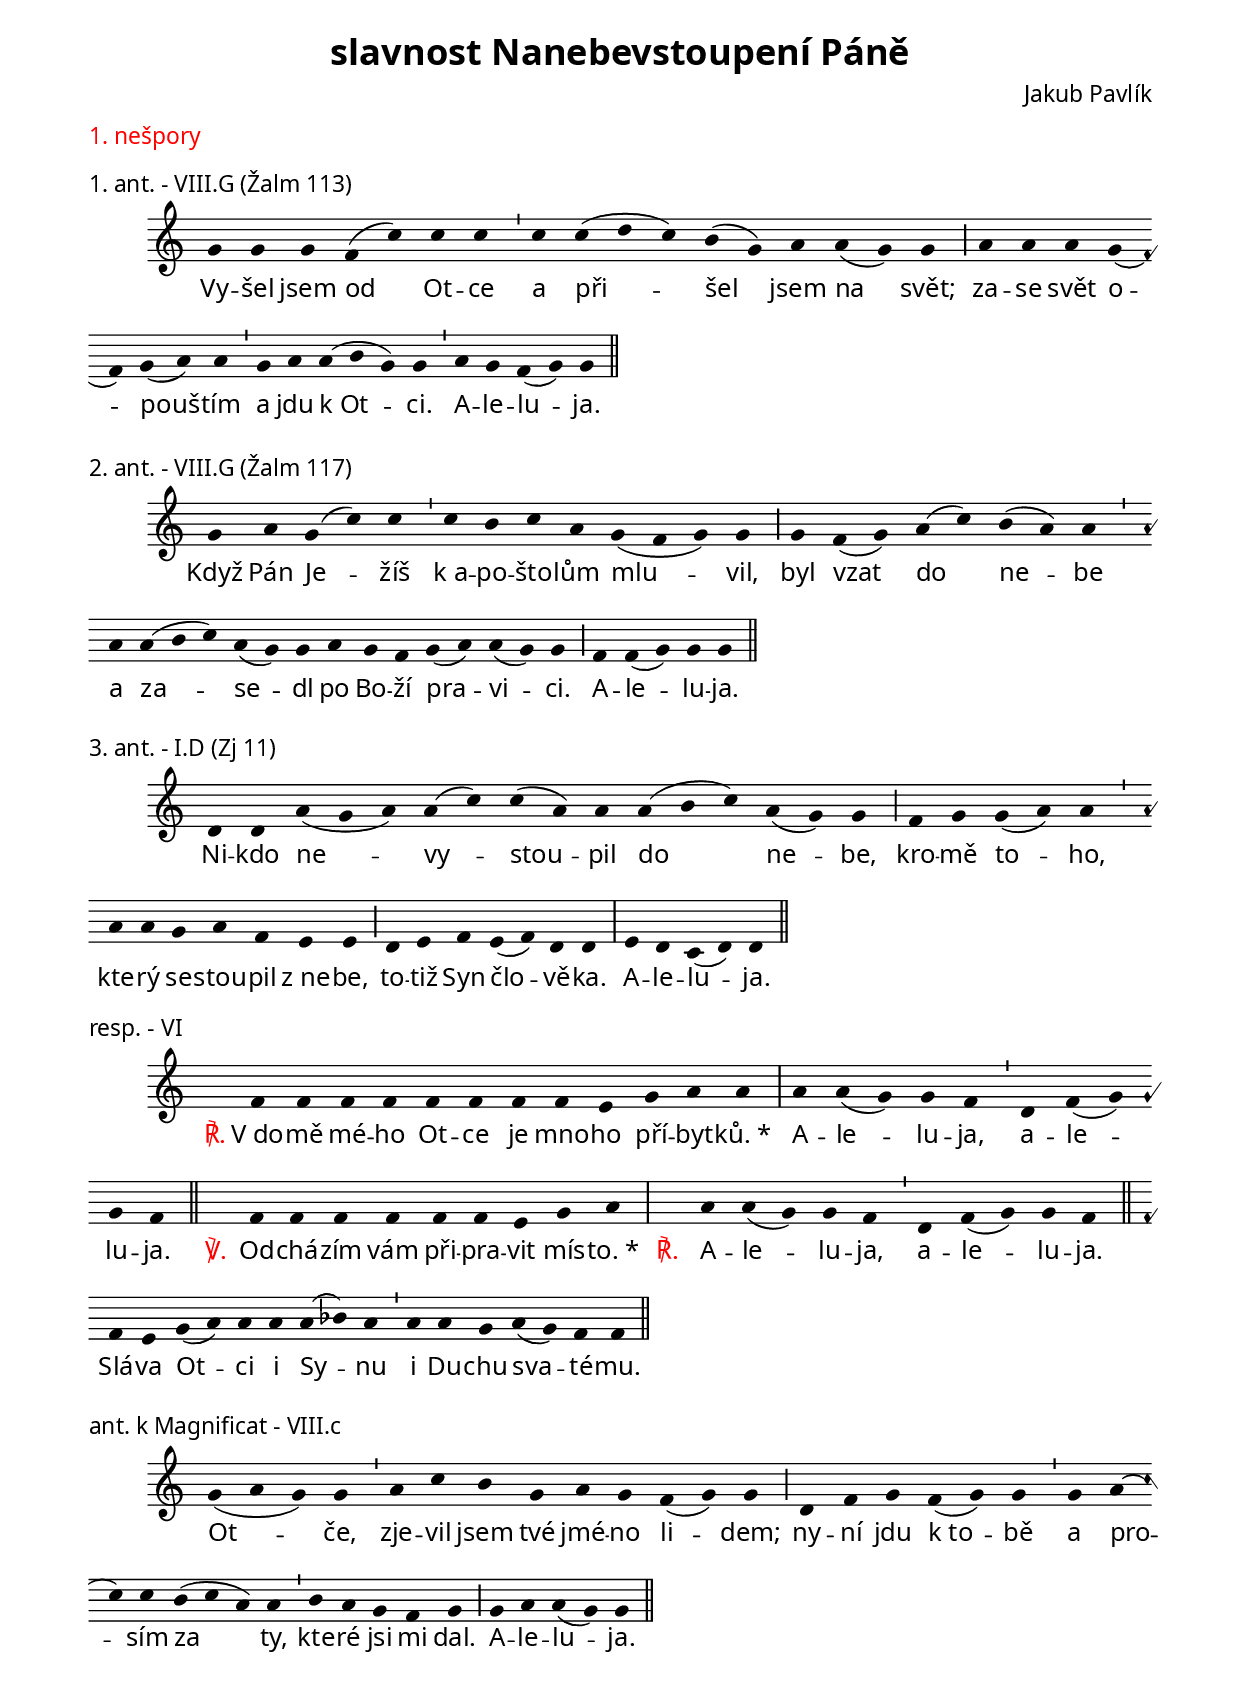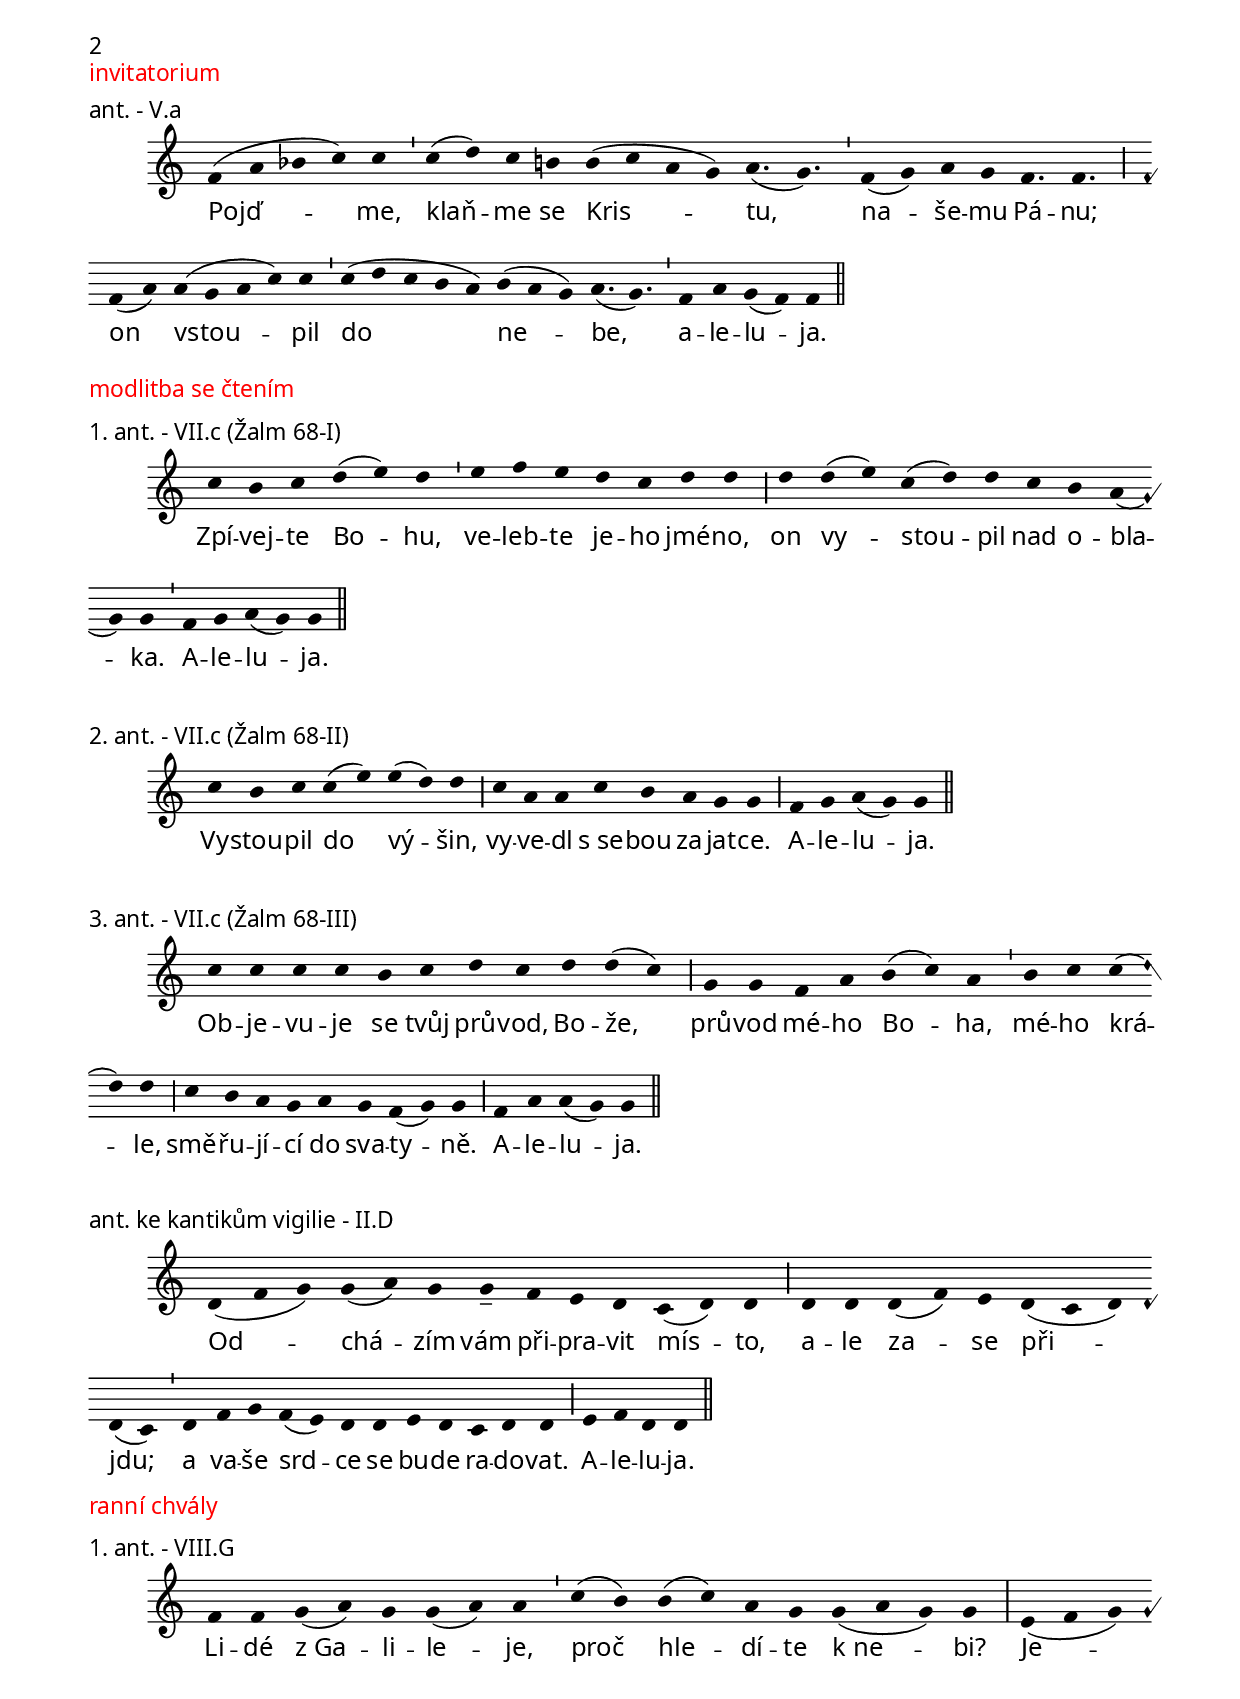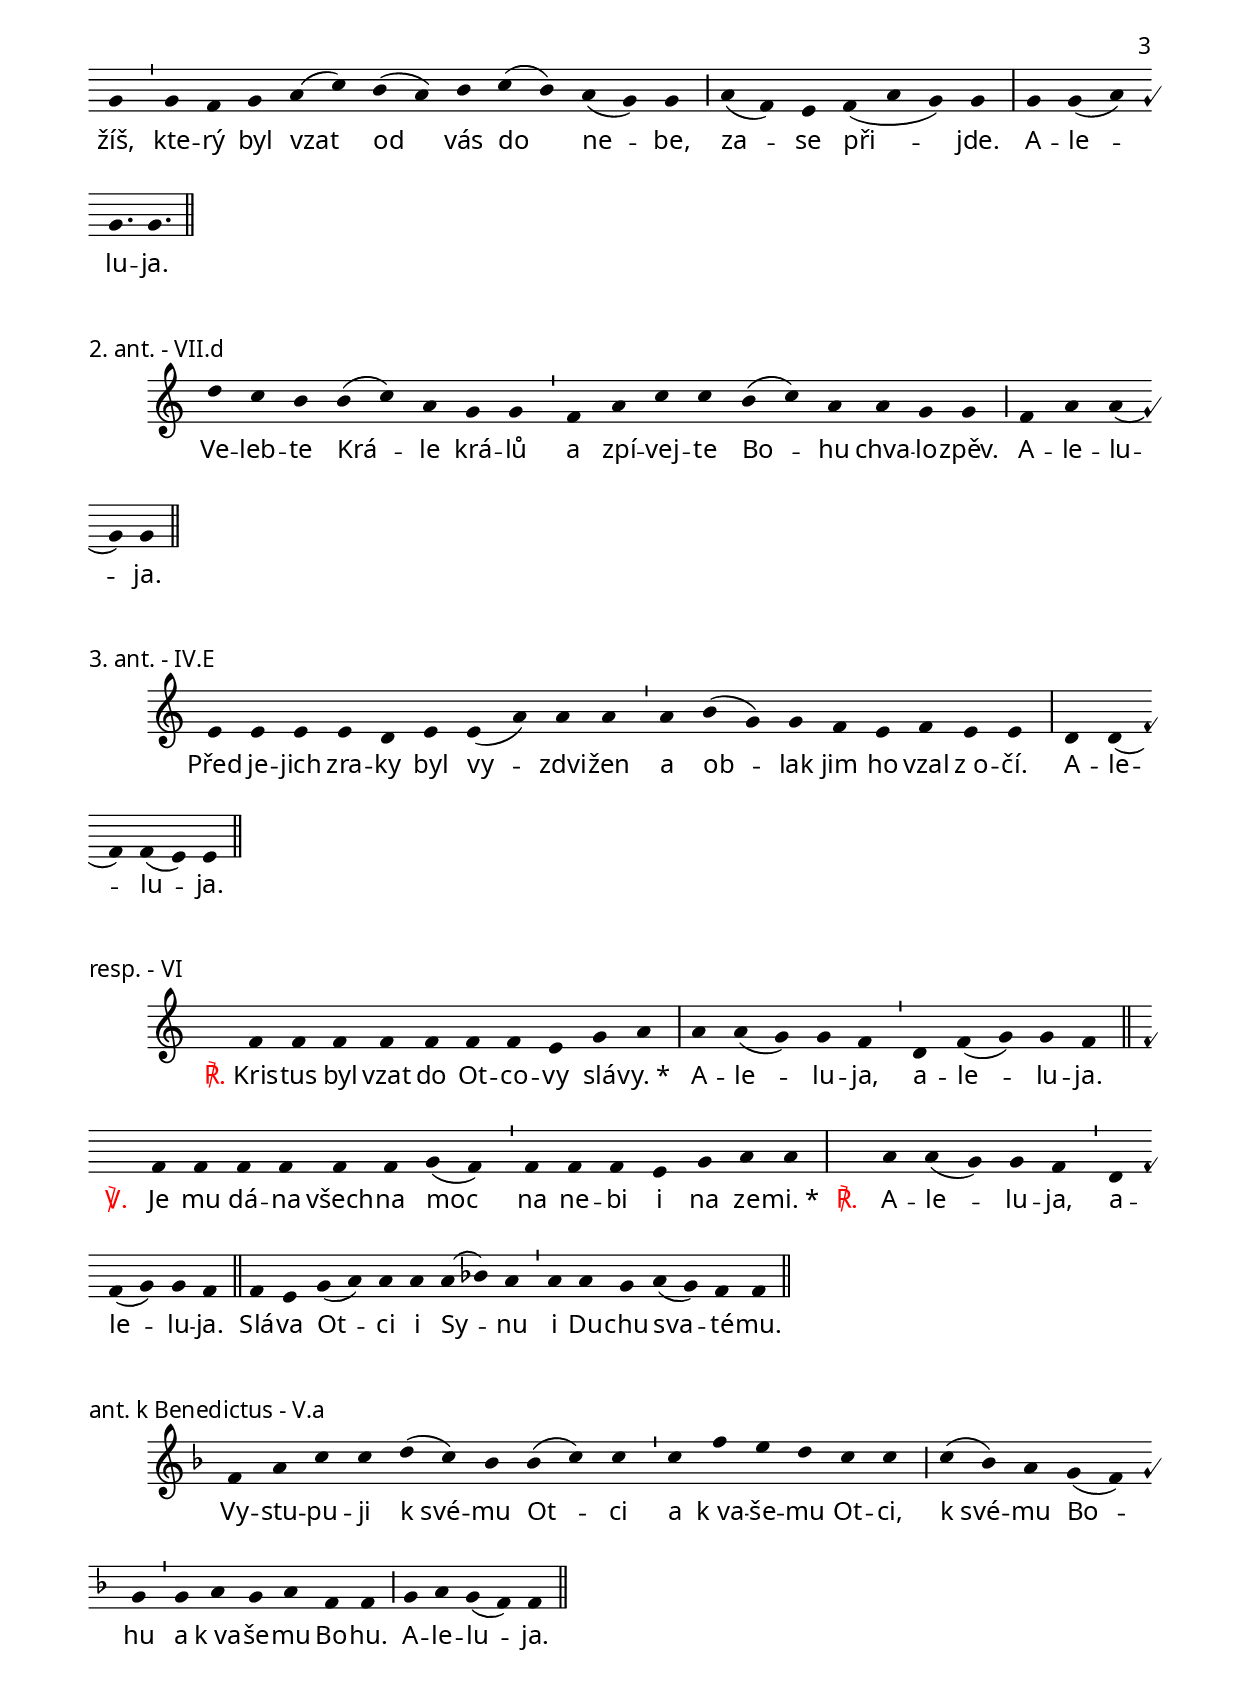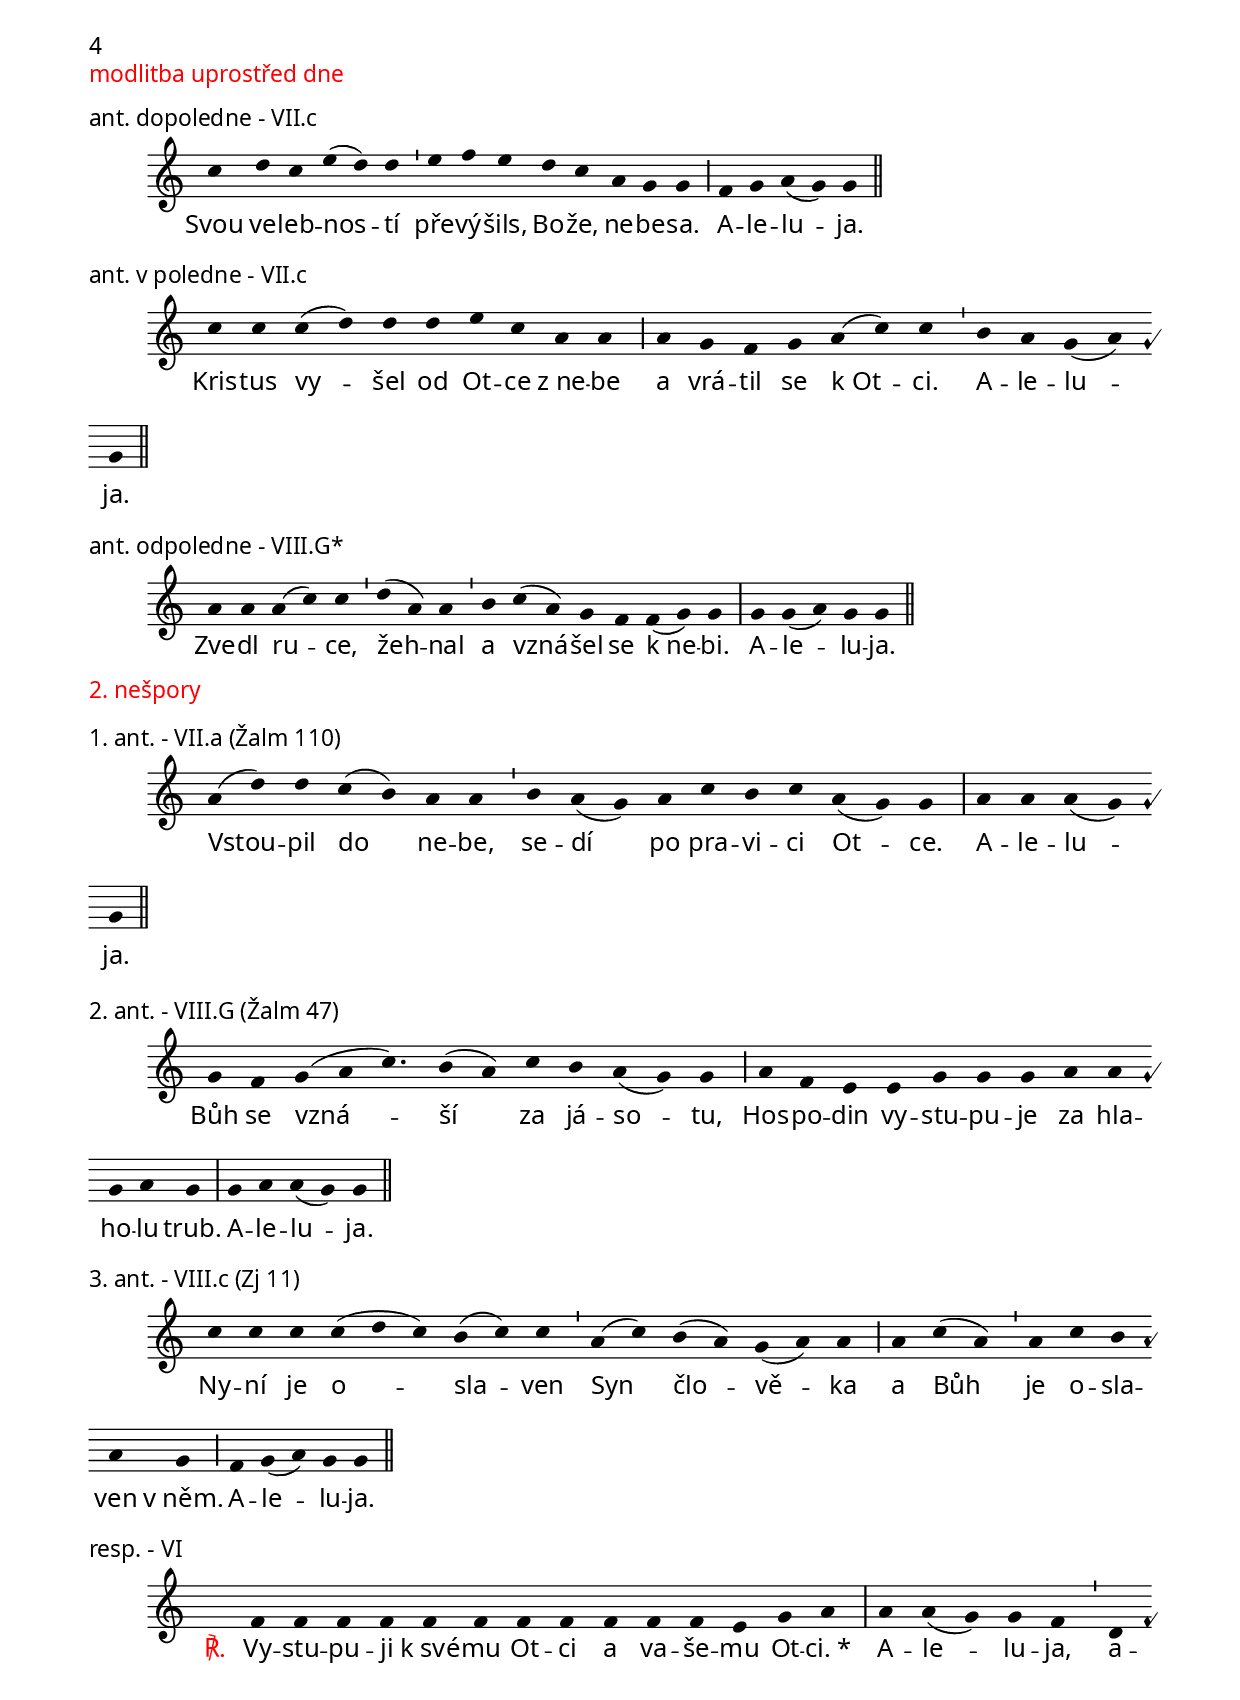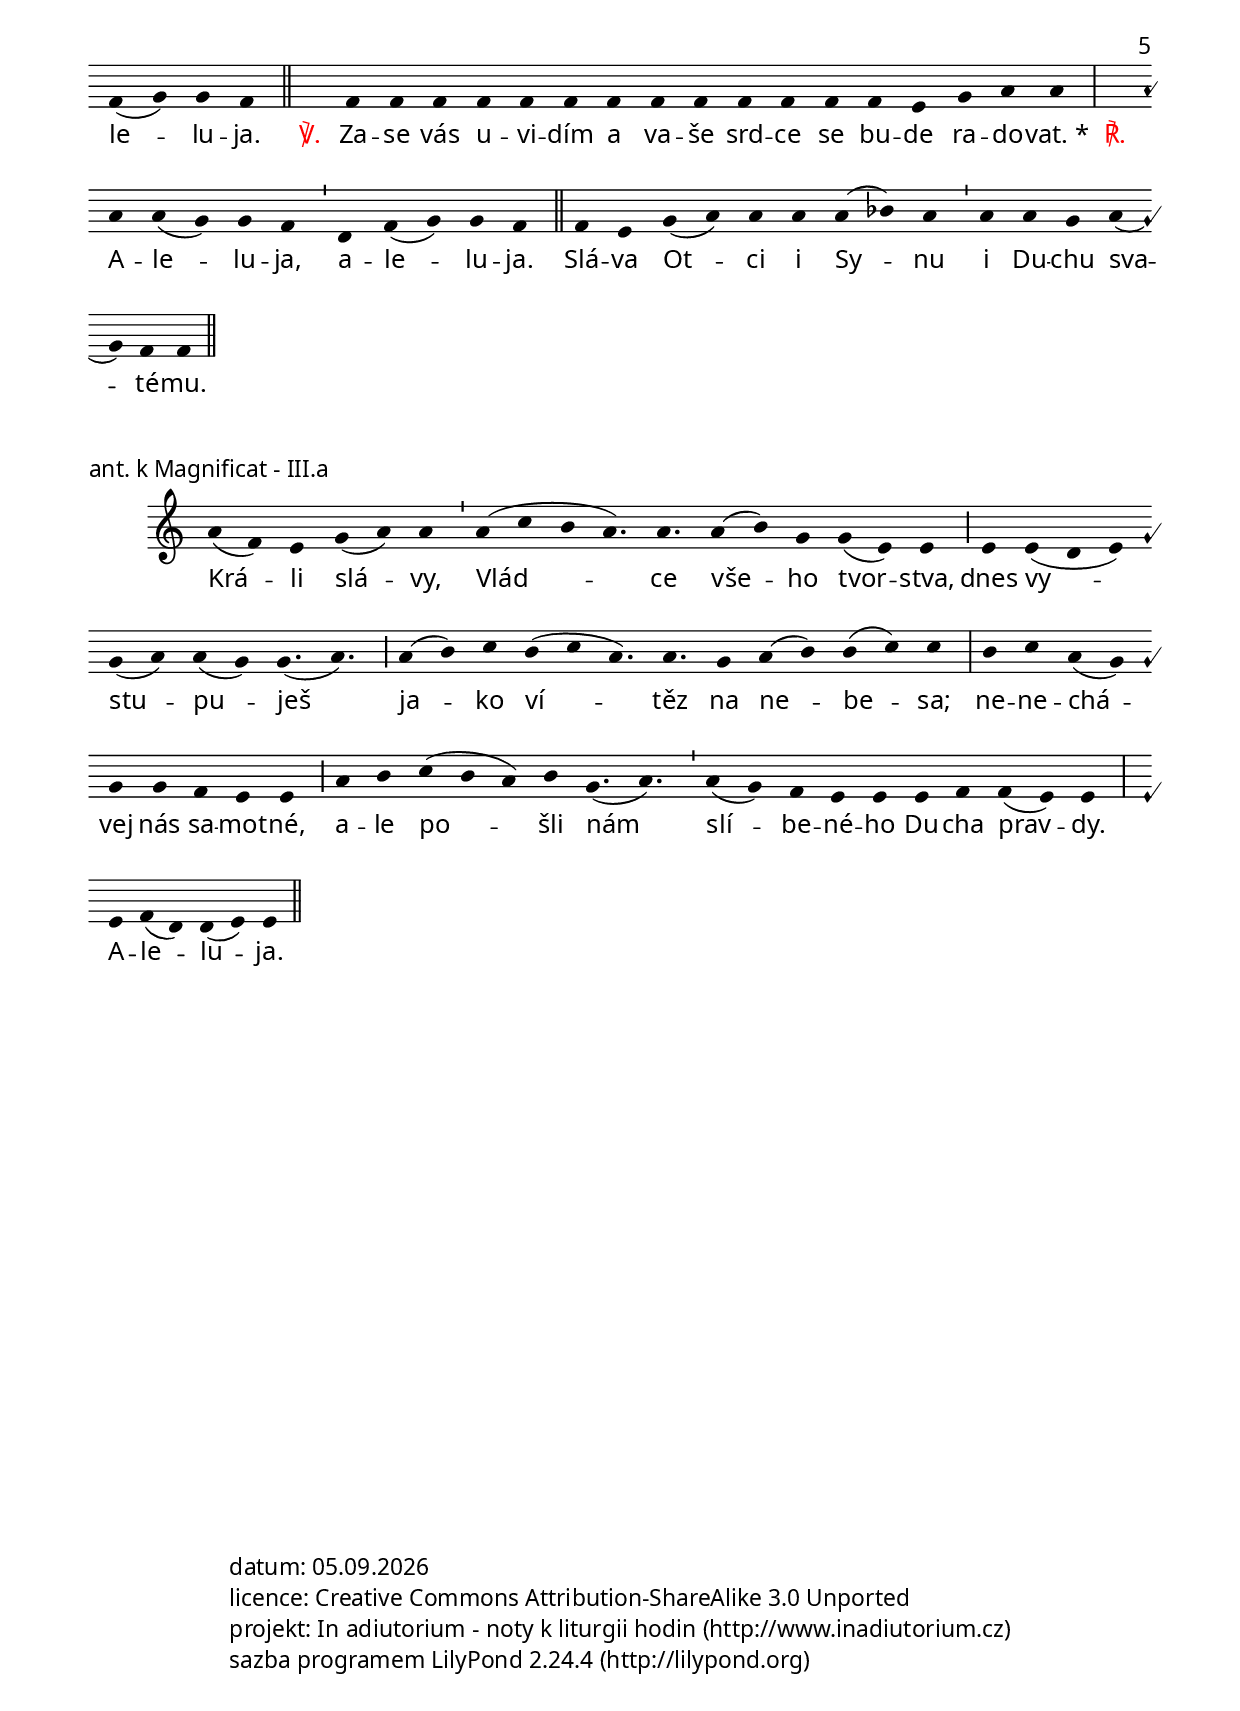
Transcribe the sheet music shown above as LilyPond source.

\version "2.14.2"

\header {
  title = "slavnost Nanebevstoupení Páně"
  composer = "Jakub Pavlík"
}

\include "spolecne.ly"
\include "dilyresponsorii.ly"

\markup {\nadpisHodinka {"1. nešpory"}}

\score {
  \relative c'' {
    \choralniRezim
    g4 g g f( c') c c \barMin
    c c( d c) b( g) a a( g) g \barMaior
    a a a g( f) g( a) a \barMin
    g a a( b g) g \barMin
    a g f( g) g \barFinalis
  }
  \addlyrics {
    Vy -- šel jsem od Ot -- ce
    a při -- šel jsem na svět;
    za -- se svět o -- pouš -- tím a jdu k_Ot -- ci.
    A -- le -- lu -- ja.
  }
  \header {
    quid = "1. ant."
    modus = "VIII"
    differentia = "G"
    psalmus = "Žalm 113"
    placet = "_k Otci_ nepřirozené"
    id = "1ne-a1"
    piece = \markup {\sestavTitulek}
  }
}

\score {
  \relative c'' {
    \choralniRezim
    g4 a g( c) c \barMin
    c b c a g( f g) g \barMaior
    g f( g) a( c) b( a) a \barMin
    a a( b c) a( g) g a g f g( a) a( g) g \barMaior
    f f( g) g g \barFinalis
  }
  \addlyrics {
    Když Pán Je -- žíš
    k_a -- po -- što -- lům mlu -- vil,
    byl vzat do ne -- be
    a za -- se -- dl po Bo -- ží pra -- vi -- ci.
    A -- le -- lu -- ja.
  }
  \header {
    quid = "2. ant."
    modus = "VIII"
    differentia = "G"
    psalmus = "Žalm 117"
    id = "1ne-a2"
    piece = \markup {\sestavTitulek}
  }
}

\score {
  \relative c' {
    \choralniRezim
    d4 d a'( g a) a( c) c( a) a a( b c) a( g) g \barMaior
    f g g( a) a \barMin a a g a f e e \barMaior
    d e f e( f) d d \barMax
    e d c( d) d \barFinalis
  }
  \addlyrics {
    Ni -- kdo ne -- vy -- stou -- pil do ne -- be,
    kro -- mě to -- ho, kte -- rý se -- stou -- pil z_ne -- be,
    to -- tiž Syn člo -- vě -- ka.
    A -- le -- lu -- ja.
  }
  \header {
    quid = "3. ant."
    modus = "I"
    differentia = "D"
    psalmus = "Zj 11"
    id = "1ne-a3"
    piece = \markup {\sestavTitulek}
  }
}

\score {
  \relative c' {
    \choralniRezim

    % R
    \neviditelna f
    f4 f f f f f f f e g a a \barMax
    \respVIalelujaResponsum \barFinalis
    % V
    \neviditelna f
    f f f f f f e g a \barMax
    % R
    \neviditelna a
    \respVIalelujaResponsum \barFinalis
    % Slava
    \respVIalelujaDoxologie \barFinalis
  }
  \addlyrics {
    \Response V_do -- mě mé -- ho Ot -- ce je mno -- ho pří -- byt -- ků._*
    \textRespAleluja
    \Verse Od -- chá -- zím vám při -- pra -- vit mís -- to._*
    \Response \textRespAleluja
    \textRespDoxologie
  }
  \header {
    quid = "resp."
    modus = "VI"
    id = "1ne-resp"
    piece = \markup {\sestavTitulekResp}
  }
}

\score {
  \relative c'' {
    \choralniRezim
    g4( a g) g \barMin
    a c b g a g f( g) g \barMaior
    d f g f( g) g \barMin
    g a( c) c b( c a) a \barMin
    b a g f g \barMaior
    g a a( g) g \barFinalis
  }
  \addlyrics {
    Ot -- če,
    zje -- vil jsem tvé jmé -- no li -- dem;
    ny -- ní jdu k_to -- bě
    a pro -- sím za ty,
    kte -- ré jsi mi dal.
    A -- le -- lu -- ja.
  }
  \header {
    quid = "ant. k Magnificat"
    modus = "VIII"
    differentia = "c"
    psalmus = ""
    id = "1ne-amag"
    piece = \markup {\sestavTitulekBezZalmu}
  }
}

\pageBreak % ZLOM

\markup {\nadpisHodinka {"invitatorium"}}

\score {
  \relative c' {
    \choralniRezim
    f4( a bes c) c \barMin
    c( d) c b! b( c a g) a4.( g) \barMin f4( g) a g f4. f \barMaior
    f4( a) a( g a c) c \barMin c( d c b a) b( a g) a4.( g) \barMin
    f4 a g( f) f \barFinalis
  }
  \addlyrics {
    Pojď -- me,
    klaň -- me se Kris -- tu, na -- še -- mu Pá -- nu;
    on vstou -- pil do ne -- be,
    a -- le -- lu -- ja.
  }
  \header {
    quid = "ant."
    modus = "V"
    differentia = "a"
    psalmus = ""
    placet = "lépe; melisma na _do__ nebe_ je škaredé"
    id = "invit"
    piece = \markup {\sestavTitulekBezZalmu}
  }
}

\markup {\nadpisHodinka {"modlitba se čtením"}}

\score {
  \relative c'' {
    \choralniRezim
    c4 b c d( e) d \barMin
    e f e d c d d \barMaior
    d d( e) c( d) d c b a( g) g \barMin
    f g a( g) g \barFinalis
  }
  \addlyrics {
    Zpí -- vej -- te Bo -- hu,
    ve -- leb -- te je -- ho jmé -- no,
    on vy -- stou -- pil nad o -- bla -- ka.
    A -- le -- lu -- ja.
  }
  \header {
    quid = "1. ant."
    modus = "VII"
    differentia = "c"
    psalmus = "Žalm 68-I"
    id = "mc-a1"
    piece = \markup {\sestavTitulek}
  }
}

\score {
  \relative c'' {
    \choralniRezim
    c4 b c c( e) e( d) d \barMaior
    c a a c b a g g \barMaior
    f g a( g) g \barFinalis
  }
  \addlyrics {
    Vy -- stou -- pil do vý -- šin,
    vy -- ve -- dl s_se -- bou za -- jat -- ce.
    A -- le -- lu -- ja.
  }
  \header {
    quid = "2. ant."
    modus = "VII"
    differentia = "c"
    psalmus = "Žalm 68-II"
    id = "mc-a2"
    piece = \markup {\sestavTitulek}
  }
}

\score {
  \relative c'' {
    \choralniRezim
    c4 c c c b c d c d d( c) \barMaior
    g g f a b( c) a \barMin b c c( d) d \barMaior
    c b a g a g f( g) g \barMaior
    f a a( g) g \barFinalis
  }
  \addlyrics {
    Ob -- je -- vu -- je se tvůj prů -- vod, Bo -- že,
    prů -- vod mé -- ho Bo -- ha, mé -- ho krá -- le,
    smě -- řu -- jí -- cí do sva -- ty -- ně.
    A -- le -- lu -- ja.
  }
  \header {
    quid = "3. ant."
    modus = "VII"
    differentia = "c"
    psalmus = "Žalm 68-III"
    placet = "líbí se mi, ale jasný modus VIII, ne VII"
    id = "mc-a3"
    piece = \markup {\sestavTitulek}
  }
}

\score {
  \relative c' {
    \choralniRezim
    d4( f g) g( a) g g-- f e d c( d) d \barMaior
    d d d( f) e d( c d) d( c) \barMin
    d f g f( e) d d e d c d d \barMaior
    e f d d \barFinalis
  }
  \addlyrics {
    Od -- chá -- zím vám při -- pra -- vit mís -- to,
    a -- le za -- se při -- jdu;
    a va -- še srd -- ce se bu -- de ra -- do -- vat.
    A -- le -- lu -- ja.
  }
  \header {
    quid = "ant. ke kantikům vigilie"
    modus = "II"
    differentia = "D"
    psalmus = ""
    id = "mc-avig"
    piece = \markup {\sestavTitulekBezZalmu}
  }
}

\markup {\nadpisHodinka {"ranní chvály"}}

\score {
  \relative c' {
    \choralniRezim
    f4 f g( a) g g( a) a \barMin
    c( b) b( c) a g g( a g) g \barMax
    e( f g) g \barMin
    g f g a( c) b( a) b c( b) a( g) g \barMaior
    a( f) e f( a g) g \barMax
    g g( a) g4. g \barFinalis
  }
  \addlyrics {
    Li -- dé z_Ga -- li -- le -- je,
    proč hle -- dí -- te k_ne -- bi?
    Je -- žíš,
    kte -- rý byl vzat od vás do ne -- be,
    za -- se při -- jde.
    A -- le -- lu -- ja.
  }
  \header {
    quid = "1. ant."
    modus = "VIII"
    differentia = "G"
    psalmus = ""
    placet = "aleluja lépe, zbytku také věnovat trochu péče"
    id = "rch-a1"
    piece = \markup {\sestavTitulekBezZalmu}
  }
}

\score {
  \relative c'' {
    \choralniRezim
    d4 c b b( c) a g g \barMin
    f a c c b( c) a a g g \barMaior
    f a a( g) g \barFinalis
  }
  \addlyrics {
    Ve -- leb -- te Krá -- le krá -- lů
    a zpí -- vej -- te Bo -- hu chva -- lo -- zpěv.
    A -- le -- lu -- ja.
  }
  \header {
    quid = "2. ant."
    modus = "VII"
    differentia = "d"
    psalmus = ""
    id = "rch-a2"
    piece = \markup {\sestavTitulekBezZalmu}
  }
}

\score {
  \relative c' {
    \choralniRezim
    e4 e e e d e e( a) a a \barMin
    a b( g) g f e f e e \barMax
    d d( f) f( e) e \barFinalis
  }
  \addlyrics {
    Před je -- jich zra -- ky byl vy -- zdvi -- žen
    a ob -- lak jim ho vzal z_o -- čí.
    A -- le -- lu -- ja.
  }
  \header {
    quid = "3. ant."
    modus = "IV"
    differentia = "E"
    psalmus = ""
    id = "rch-a3"
    piece = \markup {\sestavTitulekBezZalmu}
  }
}

\score {
  \relative c' {
    \choralniRezim

    % R
    \neviditelna f
    f4 f f f f f f e g a \barMax
    \respVIalelujaResponsum \barFinalis
    % V
    \neviditelna f
    f f f f f f g( f) \barMin f f f e g a a \barMax
    % R
    \neviditelna a
    \respVIalelujaResponsum \barFinalis
    % Slava
    \respVIalelujaDoxologie \barFinalis
  }
  \addlyrics {
    \Response Kris -- tus byl vzat do Ot -- co -- vy slá -- vy._* \textRespAleluja
    \Verse Je mu dá -- na všech -- na moc na ne -- bi i na ze -- mi._*
    \Response \textRespAleluja
    \textRespDoxologie
  }
  \header {
    quid = "resp."
    modus = "VI"
    id = "rch-resp"
    piece = \markup {\sestavTitulekResp}
  }
}


\score {
  \relative c' {
    \key f \major
    \choralniRezim
    f4 a c c d( c) bes bes( c) c \barMin
    c f e d c c \barMaior
    c( bes) a g( f) g \barMin
    g a g a f f \barMaior
    g a g( f) f \barFinalis
  }
  \addlyrics {
    Vy -- stu -- pu -- ji k_své -- mu Ot -- ci
    a k_va -- še -- mu Ot -- ci,
    k_své -- mu Bo -- hu
    a k_va -- še -- mu Bo -- hu.
    A -- le -- lu -- ja.
  }
  \header {
    quid = "ant. k Benedictus"
    modus = "V"
    differentia = "a"
    psalmus = ""
    id = "rch-aben"
    piece = \markup {\sestavTitulekBezZalmu}
  }
}

\pageBreak % ZLOM

\markup {\nadpisHodinka {"modlitba uprostřed dne"}}

\score {
  \relative c'' {
    \choralniRezim
    c4 d c e( d) d \barMin
    e f e d c a g g \barMaior
    f g a( g) g \barFinalis
  }
  \addlyrics {
    Svou ve -- leb -- nos -- tí
    pře -- vý -- šils, Bo -- že, ne -- be -- sa.
    A -- le -- lu -- ja.
  }
  \header {
    quid = "ant. dopoledne"
    modus = "VII"
    differentia = "c"
    psalmus = ""
    id = "tercie"
    piece = \markup {\sestavTitulekBezZalmu}
  }
}

\score {
  \relative c'' {
    \choralniRezim
    c4 c c( d) d d e c a a \barMaior
    a g f g a( c) c \barMin
    b a g( a) g \barFinalis
  }
  \addlyrics {
    Kris -- tus vy -- šel od Ot -- ce z_ne -- be
    a vrá -- til se k_Ot -- ci.
    A -- le -- lu -- ja.
  }
  \header {
    quid = "ant. v poledne"
    modus = "VII"
    differentia = "c"
    psalmus = ""
    id = "sexta"
    piece = \markup {\sestavTitulekBezZalmu}
  }
}

\score {
  \relative c'' {
    \choralniRezim
    a4 a a( c) c \barMin
    d( a) a \barMin
    b c( a) g f f( g) g \barMax
    g g( a) g4 g \barFinalis
  }
  \addlyrics {
    Zve -- dl ru -- ce,
    žeh -- nal
    a vzná -- šel se k_ne -- bi.
    A -- le -- lu -- ja.
  }
  \header {
    quid = "ant. odpoledne"
    modus = "VIII"
    differentia = "G*"
    psalmus = ""
    id = "nona"
    piece = \markup {\sestavTitulekBezZalmu}
  }
}

\markup {\nadpisHodinka {"2. nešpory"}}

\score {
  \relative c'' {
    \choralniRezim
    a( d) d c( b) a a \barMin
    b a( g) a c b c a( g) g \barMax
    a a a( g) g \barFinalis
  }
  \addlyrics {
    Vstou -- pil do ne -- be,
    se -- dí po pra -- vi -- ci Ot -- ce.
    A -- le -- lu -- ja.
  }
  \header {
    quid = "1. ant."
    modus = "VII"
    differentia = "a"
    psalmus = "Žalm 110"
    placet = "lépe"
    id = "2ne-a1"
    piece = \markup {\sestavTitulek}
  }
}

\score {
  \relative c'' {
    \choralniRezim
    g4 f g( a c4.) b4( a) c b a( g) g \barMaior
    a f e e g g g a a g a g \barMax
    g a a( g) g \barFinalis
  }
  \addlyrics {
    Bůh se vzná -- ší za já -- so -- tu,
    Hos -- po -- din vy -- stu -- pu -- je za hla -- ho -- lu trub.
    A -- le -- lu -- ja.
  }
  \header {
    quid = "2. ant."
    modus = "VIII"
    differentia = "G"
    psalmus = "Žalm 47"
    id = "2ne-a2"
    piece = \markup {\sestavTitulek}
  }
}

\score {
  \relative c'' {
    \choralniRezim
    c4 c c c( d c) b( c) c \barMin
    a( c) b( a) g( a) a \barMaior
    a c( a) \barMin
    a c b a g \barMaior
    f g( a) g g \barFinalis
  }
  \addlyrics {
    Ny -- ní je o -- sla -- ven
    Syn člo -- vě -- ka
    a Bůh
    je o -- sla -- ven v_něm.
    A -- le -- lu -- ja.
  }
  \header {
    quid = "3. ant."
    modus = "VIII"
    differentia = "c"
    psalmus = "Zj 11"
    id = "2ne-a3"
    piece = \markup {\sestavTitulek}
  }
}

\score {
  \relative c' {
    \choralniRezim

    % R
    \neviditelna f
    f4 f f f f f f f f f f e g a \barMax
    \respVIalelujaResponsum \barFinalis
    % V
    \neviditelna f
    f f f f f f f f f f f f f e g a a \barMax
    % R
    \neviditelna a
    \respVIalelujaResponsum \barFinalis
    % Slava
    \respVIalelujaDoxologie \barFinalis
  }
  \addlyrics {
    \Response Vy -- stu -- pu -- ji k_své -- mu Ot -- ci a va -- še -- mu Ot -- ci._* \textRespAleluja
    \Verse Za -- se vás u -- vi -- dím a va -- še srd -- ce se bu -- de ra -- do -- vat._*
    \Response \textRespAleluja
    \textRespDoxologie
  }
  \header {
    quid = "resp."
    modus = "VI"
    id = "2ne-resp"
    piece = \markup {\sestavTitulekResp}
  }
}

\score {
  \relative c'' {
    \choralniRezim
    a4( f) e g( a) a \barMin
    a( c b a4.) a a4( b) g g( e) e \barMaior
    e e( d e) g( a) a( g) g4.( a) \barMaior
    a4( b) c b( c a4.) a g4 a( b) b( c) c \barMax

    b c a( g) g g f e e \barMaior
    a b c( b a) b g4.( a) \barMin
    a4( g) f e e e f f( e) e \barMax
    e f( d) d( e) e \barFinalis
  }
  \addlyrics {
    Krá -- li slá -- vy,
    Vlád -- ce vše -- ho tvor -- stva,
    dnes vy -- stu -- pu -- ješ
    ja -- ko ví -- těz na ne -- be -- sa;

    ne -- ne -- chá -- vej nás sa -- mot -- né,
    a -- le po -- šli nám slí -- be -- né -- ho Du -- cha prav -- dy.
    A -- le -- lu -- ja.
  }
  \header {
    quid = "ant. k Magnificat"
    modus = "III"
    differentia = "a"
    psalmus = ""
    id = "2ne-amag"
    piece = \markup {\sestavTitulekBezZalmu}
  }
}